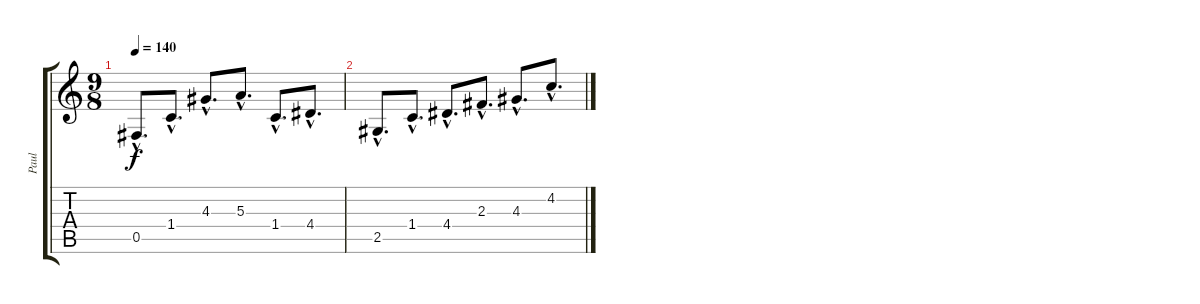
\track ("Paul" "Paul") {instrument distortionguitar}
\staff {score tabs}
\tuning (Db4 Ab3 E3 B2 Gb2 Db2) {hide}
\ts (9 8)
\tempo 140
\clef g2
\ks c
0.5{hac}.8{d dy f} 1.4{hac}.8{d} 4.3{hac}.8{d} 5.3{hac}.8{d} 1.4{hac}.8{d} 4.4{hac}.8{d} |
2.5{hac}.8{d} 1.4{hac}.8{d} 4.4{hac}.8{d} 2.3{hac}.8{d} 4.3{hac}.8{d} 4.2{hac}.8{d}
